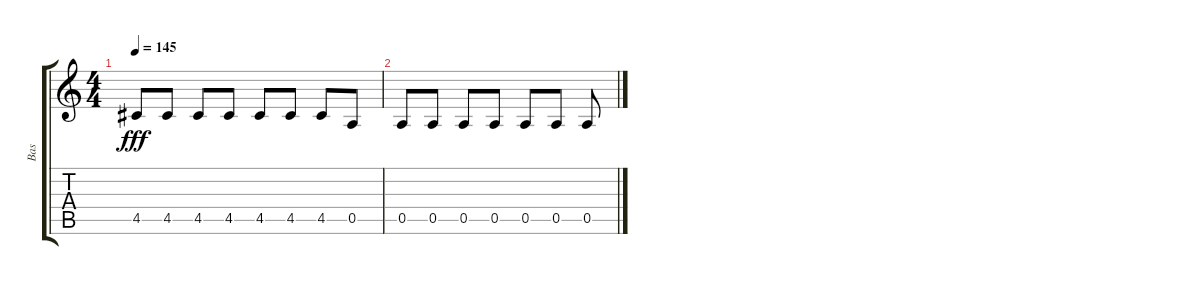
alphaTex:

\track ("Bas" "Bas") {instrument electricbassfinger}
\staff {score tabs}
\tuning (E4 B3 G3 D3 A2 E2) {hide}
\ts (4 4)
\tempo 145
\clef g2
\ks c
4.5.8{dy fff} 4.5.8 4.5.8 4.5.8 4.5.8 4.5.8 4.5.8 0.5.8 |
0.5.8 0.5.8 0.5.8 0.5.8 0.5.8 0.5.8 0.5.8
